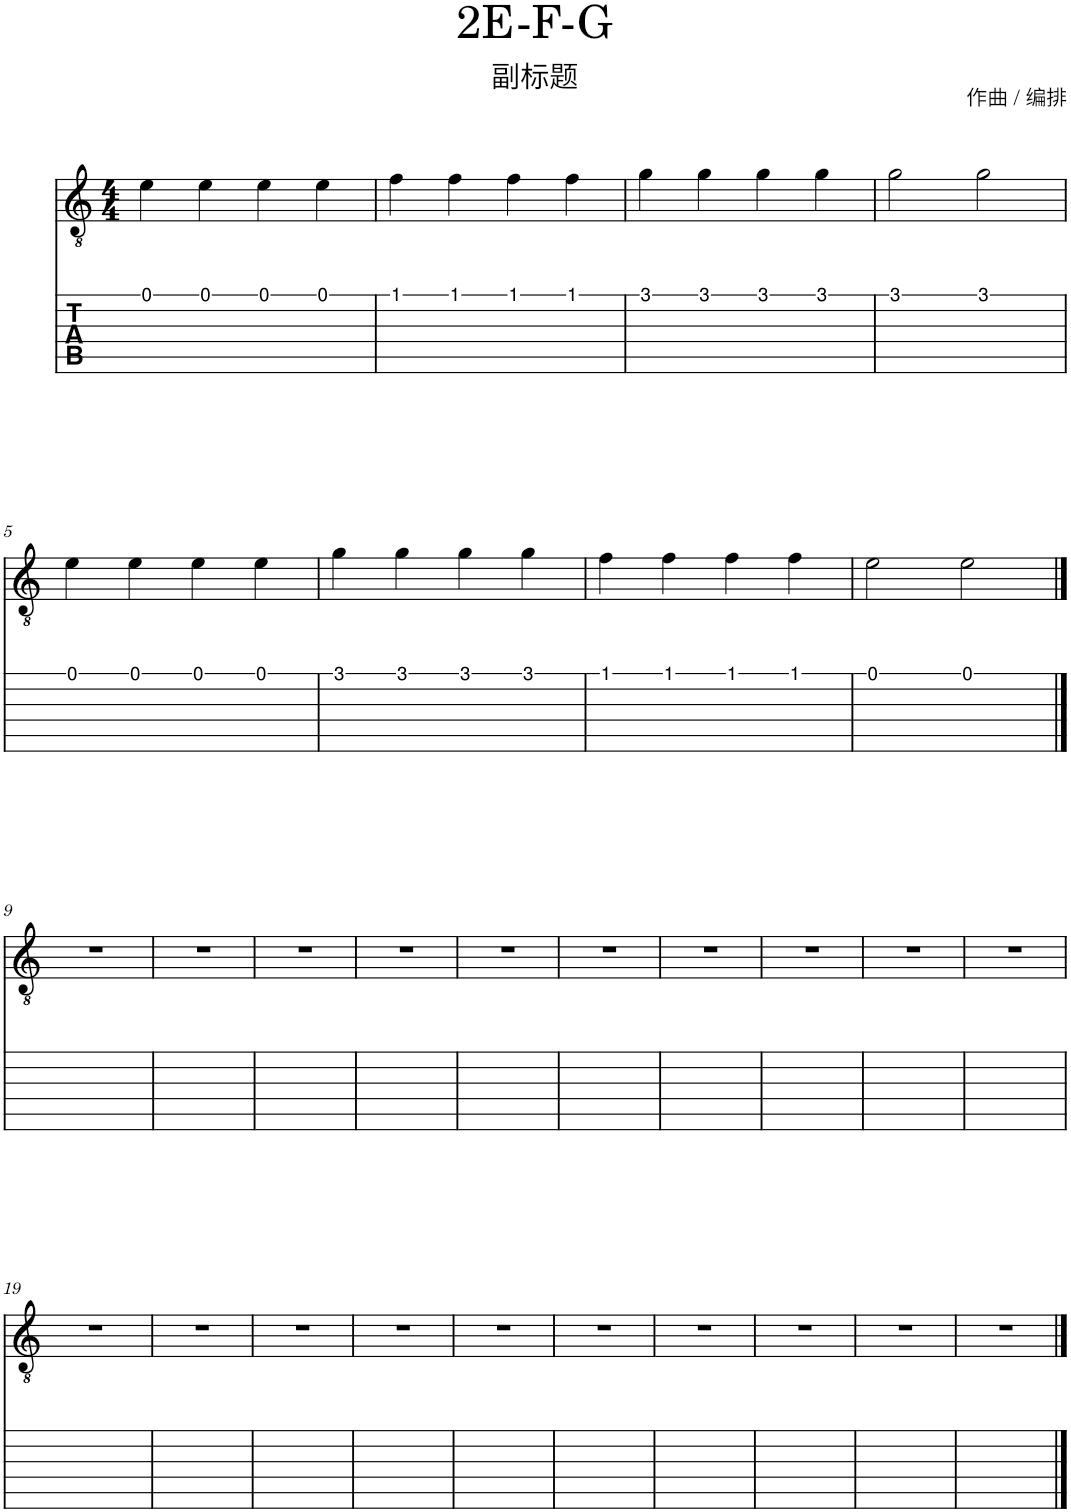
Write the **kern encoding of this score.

**kern	**kern
*part1	*part1
*staff2	*staff1
*I"古典吉他	*
*stria6	*
*	*clefGv2
*k[]	*k[]
*M4/4	*M4/4
=1	=1
4e	4e\
4e	4e\
4e	4e\
4e	4e\
=2	=2
4f	4f\
4f	4f\
4f	4f\
4f	4f\
=3	=3
4g	4g\
4g	4g\
4g	4g\
4g	4g\
=4	=4
2g	2g\
2g	2g\
!!LO:LB:g=z
=5	=5
4e	4e\
4e	4e\
4e	4e\
4e	4e\
=6	=6
4g	4g\
4g	4g\
4g	4g\
4g	4g\
=7	=7
4f	4f\
4f	4f\
4f	4f\
4f	4f\
=8	=8
2e	2e\
2e	2e\
!!LO:LB:g=z
==9	==9
1r	1r
=10	=10
1r	1r
=11	=11
1r	1r
=12	=12
1r	1r
=13	=13
1r	1r
=14	=14
1r	1r
=15	=15
1r	1r
=16	=16
1r	1r
=17	=17
1r	1r
=18	=18
1r	1r
!!LO:LB:g=z
=19	=19
1r	1r
=20	=20
1r	1r
=21	=21
1r	1r
=22	=22
1r	1r
=23	=23
1r	1r
=24	=24
1r	1r
=25	=25
1r	1r
=26	=26
1r	1r
=27	=27
1r	1r
=28	=28
1r	1r
==	==
*-	*-
